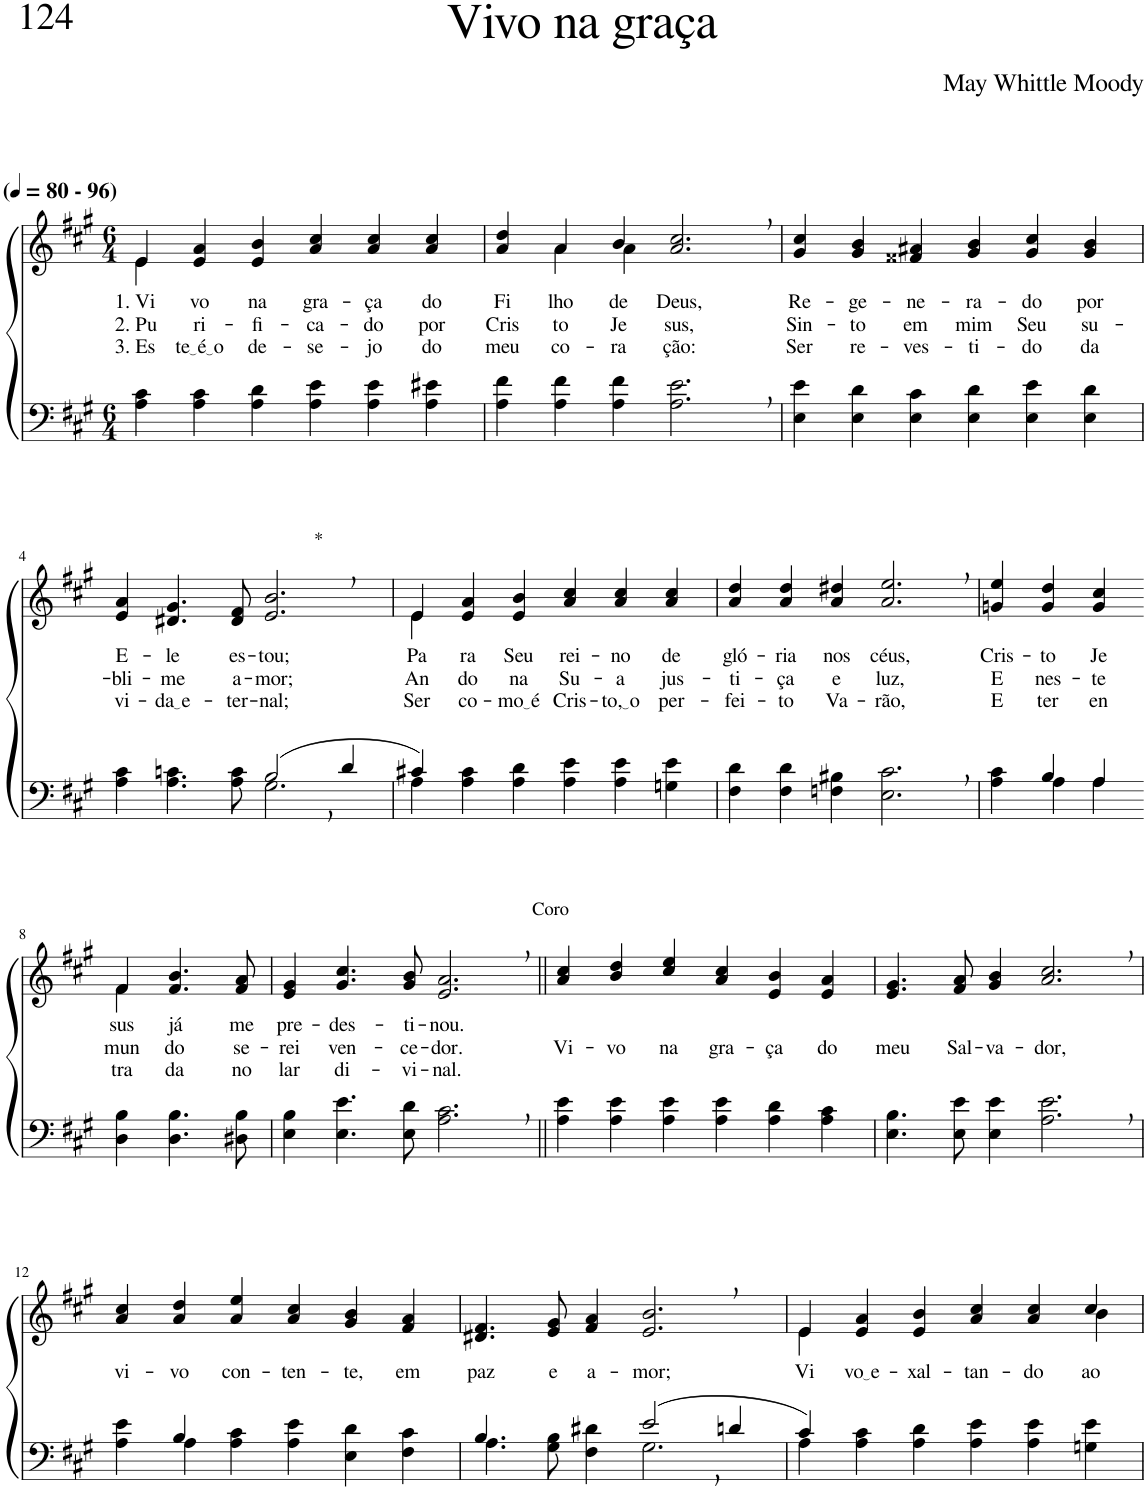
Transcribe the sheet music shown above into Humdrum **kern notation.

**kern	**kern	**text	**text	**text
*part2	*part1	*part1	*part1	*part1
*staff2	*staff1	*staff1	*staff1	*staff1
*I"Parte III e IV	*I"Parte I e II	*	*	*
*clefF4	*clefG2	*	*	*
*Trd1c2	*Trd1c2	*	*	*
*k[f#c#g#]	*k[f#c#g#]	*	*	*
*M6/4	*M6/4	*	*	*
*MM80	*MM80	*	*	*
=1	=1	=1	=1	=1
*	*^	*	*	*
!	!LO:TX:a:B:t=(	!	!	!	!
!	!LO:TX:a:B:t=- 96)	!	!	!	!
!	!	!	!LO:LY:b	!LO:LY:b	!LO:LY:b
4A\ 4c#\	4e/	4e\	1. Vi-	2. Pu-	3. Es-
!	!	!	!LO:LY:b	!LO:LY:b	!LO:LY:b
4A\ 4c#\	4e/ 4a/	1ryy	-vo	-ri-	te é o
!	!	!	!LO:LY:b	!LO:LY:b	!LO:LY:b
4A\ 4d\	4e/ 4b/	.	na	-fi-	de-
!	!	!	!LO:LY:b	!LO:LY:b	!LO:LY:b
4A\ 4e\	4a/ 4cc#/	.	gra-	-ca-	-se-
!	!	!	!LO:LY:b	!LO:LY:b	!LO:LY:b
4A\ 4e\	4a/ 4cc#/	.	-ça	-do	-jo
!	!	!	!LO:LY:b	!LO:LY:b	!LO:LY:b
4A\ 4e#X\	4a/ 4cc#/	4ryy	do	por	do
=2	=2	=2	=2	=2	=2
!	!	!	!LO:LY:b	!LO:LY:b	!LO:LY:b
4A\ 4f#\	4a/ 4dd/	4ryy	Fi-	Cris-	meu
!	!	!	!LO:LY:b	!LO:LY:b	!LO:LY:b
4A\ 4f#\	4a/	4a\	-lho	-to	co-
!	!	!	!LO:LY:b	!LO:LY:b	!LO:LY:b
4A\ 4f#\	4b/	4a\	de	Je-	-ra-
!	!	!	!LO:LY:b	!LO:LY:b	!LO:LY:b
2.A\, 2.e\,	2.a/, 2.cc#/,	2.ryy	Deus,	-sus,	-ção:
=3	=3	=3	=3	=3	=3
!	!	!	!LO:LY:b	!LO:LY:b	!LO:LY:b
*	*v	*v	*	*	*
4E\ 4e\	4g#/ 4cc#/	Re-	Sin-	Ser
!	!	!LO:LY:b	!LO:LY:b	!LO:LY:b
4E\ 4d\	4g#/ 4b/	-ge-	-to	re-
!	!	!LO:LY:b	!LO:LY:b	!LO:LY:b
4E\ 4c#\	4f##X/ 4a#X/	-ne-	em	-ves-
!	!	!LO:LY:b	!LO:LY:b	!LO:LY:b
4E\ 4d\	4g#/ 4b/	-ra-	mim	-ti-
!	!	!LO:LY:b	!LO:LY:b	!LO:LY:b
4E\ 4e\	4g#/ 4cc#/	-do	Seu	-do
!	!	!LO:LY:b	!LO:LY:b	!LO:LY:b
4E\ 4d\	4g#/ 4b/	por	su-	da
!!LO:LB:g=z
=4	=4	=4	=4	=4
*^	*	*	*	*
!	!	!	!LO:LY:b	!LO:LY:b	!LO:LY:b
2.ryy	4A\ 4c#\	4e/ 4a/	E-	-bli-	vi-
!	!	!	!LO:LY:b	!LO:LY:b	!LO:LY:b
.	4.A\ 4.cn\	4.d#X/ 4.g#/	-le	-me	da e
!	!	!	!LO:LY:b	!LO:LY:b	!LO:LY:b
.	8A\ 8c\	8d#/ 8f#/	es-	a-	-ter-
!	!	!LO:TX:a:t=*	!	!	!
!	!	!	!LO:LY:b	!LO:LY:b	!LO:LY:b
(2B,/	2.G#\	2.e/, 2.b/,	-tou;	-mor;	-nal;
4d/	.	.	.	.	.
=5	=5	=5	=5	=5	=5
*	*	*^	*	*	*
!	!	!	!	!LO:LY:b	!LO:LY:b	!LO:LY:b
4c#X/)	4A\	4e/	4e\	Pa-	An-	Ser
!	!	!	!	!LO:LY:b	!LO:LY:b	!LO:LY:b
1ryy	4A\ 4c#\	4e/ 4a/	1ryy	-ra	-do	co-
!	!	!	!	!LO:LY:b	!LO:LY:b	!LO:LY:b
.	4A\ 4d\	4e/ 4b/	.	Seu	na	mo é
!	!	!	!	!LO:LY:b	!LO:LY:b	!LO:LY:b
.	4A\ 4e\	4a/ 4cc#/	.	rei-	Su-	Cris-
!	!	!	!	!LO:LY:b	!LO:LY:b	!LO:LY:b
.	4A\ 4e\	4a/ 4cc#/	.	-no	-a	to, o
!	!	!	!	!LO:LY:b	!LO:LY:b	!LO:LY:b
4ryy	4Gn\ 4e\	4a/ 4cc#/	4ryy	de	jus-	per-
=6	=6	=6	=6	=6	=6	=6
!	!	!	!	!LO:LY:b	!LO:LY:b	!LO:LY:b
*v	*v	*	*	*	*	*
*	*v	*v	*	*	*
4F#\ 4d\	4a/ 4dd/	gló-	-ti-	-fei-
!	!	!LO:LY:b	!LO:LY:b	!LO:LY:b
4F#\ 4d\	4a/ 4dd/	-ria	-ça	-to
!	!	!LO:LY:b	!LO:LY:b	!LO:LY:b
4Fn\ 4B#X\	4a/ 4dd#X/	nos	e	Va-
!	!	!LO:LY:b	!LO:LY:b	!LO:LY:b
2.E\, 2.c#\,	2.a/, 2.ee/,	céus,	luz,	-rão,
=7	=7	=7	=7	=7
*^	*	*	*	*
!	!	!	!LO:LY:b	!LO:LY:b	!LO:LY:b
4ryy	4A\ 4c#\	4gn/ 4ee/	Cris-	E	E
!	!	!	!LO:LY:b	!LO:LY:b	!LO:LY:b
4B/	4A\	4g/ 4dd/	-to	nes-	ter
!	!	!	!LO:LY:b	!LO:LY:b	!LO:LY:b
4A/	4A\	4g/ 4cc#/	Je-	-te	en-
!!LO:LB:g=z
=8-	=8-	=8-	=8-	=8-	=8-
*	*	*^	*	*	*
!	!	!	!	!LO:LY:b	!LO:LY:b	!LO:LY:b
*v	*v	*	*	*	*	*
4D\ 4B\	4f#/	4f#\	-sus	mun-	-tra-
!	!	!	!LO:LY:b	!LO:LY:b	!LO:LY:b
4.D\ 4.B\	4.f#/ 4.b/	2ryy	já	-do	da
!	!	!	!LO:LY:b	!LO:LY:b	!LO:LY:b
8D#X\ 8B\	8f#/ 8a/	.	me	se-	no
*	*v	*v	*	*	*
=9	=9	=9	=9	=9
!	!	!LO:LY:b	!LO:LY:b	!LO:LY:b
4E\ 4B\	4e/ 4g#/	pre-	-rei	lar
!	!	!LO:LY:b	!LO:LY:b	!LO:LY:b
4.E\ 4.e\	4.g#/ 4.cc#/	-des-	ven-	di-
!	!	!LO:LY:b	!LO:LY:b	!LO:LY:b
8E\ 8d\	8g#/ 8b/	-ti-	-ce-	-vi-
!	!LO:TX:a:t=Coro	!	!	!
!	!	!LO:LY:b	!LO:LY:b	!LO:LY:b
2.A\, 2.c#\,	2.e/, 2.a/,	-nou.	-dor.	-nal.
=10||	=10||	=10||	=10||	=10||
!	!	!	!LO:LY:b	!
4A\ 4e\	4a/ 4cc#/	.	Vi-	.
!	!	!	!LO:LY:b	!
4A\ 4e\	4b/ 4dd/	.	-vo	.
!	!	!	!LO:LY:b	!
4A\ 4e\	4cc#/ 4ee/	.	na	.
!	!	!	!LO:LY:b	!
4A\ 4e\	4a/ 4cc#/	.	gra-	.
!	!	!	!LO:LY:b	!
4A\ 4d\	4e/ 4b/	.	-ça	.
!	!	!	!LO:LY:b	!
4A\ 4c#\	4e/ 4a/	.	do	.
=11	=11	=11	=11	=11
!	!	!	!LO:LY:b	!
4.E\ 4.B\	4.e/ 4.g#/	.	meu	.
!	!	!	!LO:LY:b	!
8E\ 8e\	8f#/ 8a/	.	Sal-	.
!	!	!	!LO:LY:b	!
4E\ 4e\	4g#/ 4b/	.	-va-	.
!	!	!	!LO:LY:b	!
2.A\, 2.e\,	2.a/, 2.cc#/,	.	-dor,	.
!!LO:LB:g=z
=12	=12	=12	=12	=12
*^	*	*	*	*
!	!	!	!LO:LY:b	!	!
4ryy	4A\ 4e\	4a/ 4cc#/	vi-	.	.
!	!	!	!LO:LY:b	!	!
4B/	4A\	4a/ 4dd/	-vo	.	.
!	!	!	!LO:LY:b	!	!
1ryy	4A\ 4c#\	4a/ 4ee/	con-	.	.
!	!	!	!LO:LY:b	!	!
.	4A\ 4e\	4a/ 4cc#/	-ten-	.	.
!	!	!	!LO:LY:b	!	!
.	4E\ 4d\	4g#/ 4b/	-te,	.	.
!	!	!	!LO:LY:b	!	!
.	4F#\ 4c#\	4f#/ 4a/	em	.	.
=13	=13	=13	=13	=13	=13
!	!	!	!LO:LY:b	!	!
4.B/	4.A\	4.d#X/ 4.f#/	paz	.	.
!	!	!	!LO:LY:b	!	!
8ryy	8G#\ 8B\	8e/ 8g#/	e	.	.
!	!	!	!LO:LY:b	!	!
4ryy	4F#\ 4d#X\	4f#/ 4a/	a-	.	.
!	!	!	!LO:LY:b	!	!
(2e,/	2.G#\	2.e/, 2.b/,	-mor;	.	.
4dn/	.	.	.	.	.
=14	=14	=14	=14	=14	=14
*	*	*^	*	*	*
!	!	!	!	!LO:LY:b	!	!
4c#/)	4A\	4e/	4e\	Vi-	.	.
!	!	!	!	!LO:LY:b	!	!
1ryy	4A\ 4c#\	4e/ 4a/	1ryy	vo e	.	.
!	!	!	!	!LO:LY:b	!	!
.	4A\ 4d\	4e/ 4b/	.	-xal-	.	.
!	!	!	!	!LO:LY:b	!	!
.	4A\ 4e\	4a/ 4cc#/	.	-tan-	.	.
!	!	!	!	!LO:LY:b	!	!
.	4A\ 4e\	4a/ 4cc#/	.	-do	.	.
!	!	!	!	!LO:LY:b	!	!
4ryy	4Gn\ 4e\	4cc#/	4b\	ao	.	.
*v	*v	*	*	*	*	*
*	*v	*v	*	*	*
=	=	=	=	=
*-	*-	*-	*-	*-
